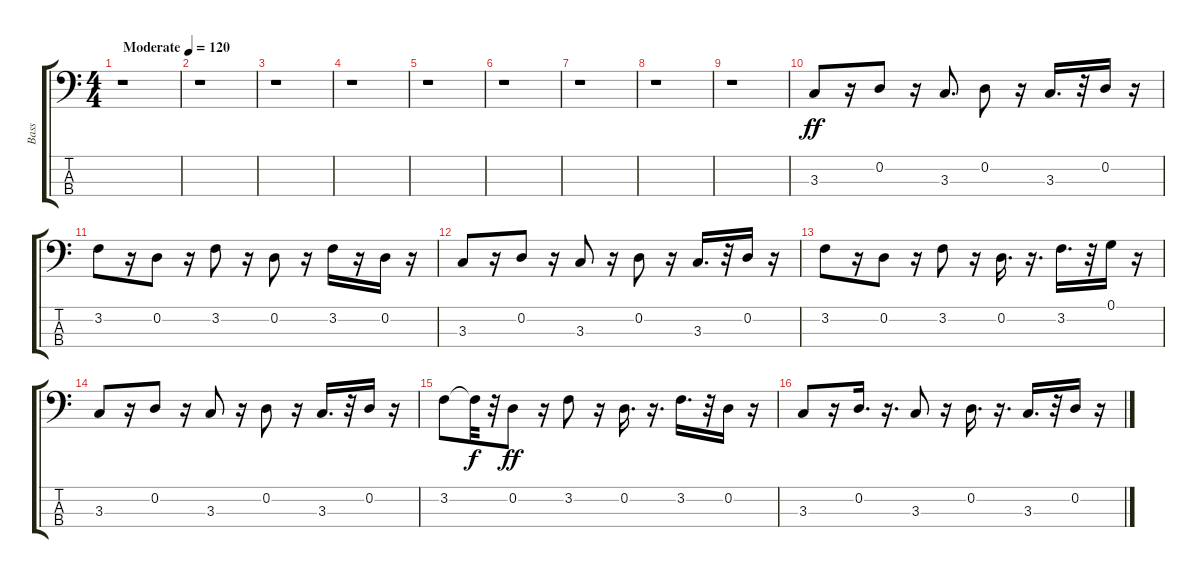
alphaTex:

\track ("Bass" "Bass") {instrument synthbass1}
\staff {score tabs}
\tuning (G2 D2 A1 E1) {hide}
\ts (4 4)
\tempo (120 "Moderate")
\clef f4
\ks c
r.1{dy ff instrument synthbass1} |
r.1 |
r.1 |
r.1 |
r.1 |
r.1 |
r.1 |
r.1 |
r.1 |
3.3.8 r.16 0.2.8 r.16 3.3.8{d} 0.2.8 r.16 3.3.16{d} r.32 0.2.16 r.16 |
3.2.8 r.16 0.2.8 r.16 3.2.8 r.16 0.2.8 r.16 3.2.16 r.16 0.2.16 r.16 |
3.3.8 r.16 0.2.8 r.16 3.3.8 r.16 0.2.8 r.16 3.3.16{d} r.32 0.2.16 r.16 |
3.2.8 r.16 0.2.8 r.16 3.2.8 r.16 0.2.16{d} r.16{d} 3.2.16{d} r.32 0.1.16 r.16 |
3.3.8 r.16 0.2.8 r.16 3.3.8 r.16 0.2.8 r.16 3.3.16{d} r.32 0.2.16 r.16 |
3.2.8 3.2{t}.32{dy f} r.32 0.2.8{dy ff} r.16 3.2.8 r.16 0.2.16{d} r.16{d} 3.2.16{d} r.32 0.2.16 r.16 |
3.3.8 r.16 0.2.16{d} r.16{d} 3.3.8 r.16 0.2.16{d} r.16{d} 3.3.16{d} r.32 0.2.16 r.16
